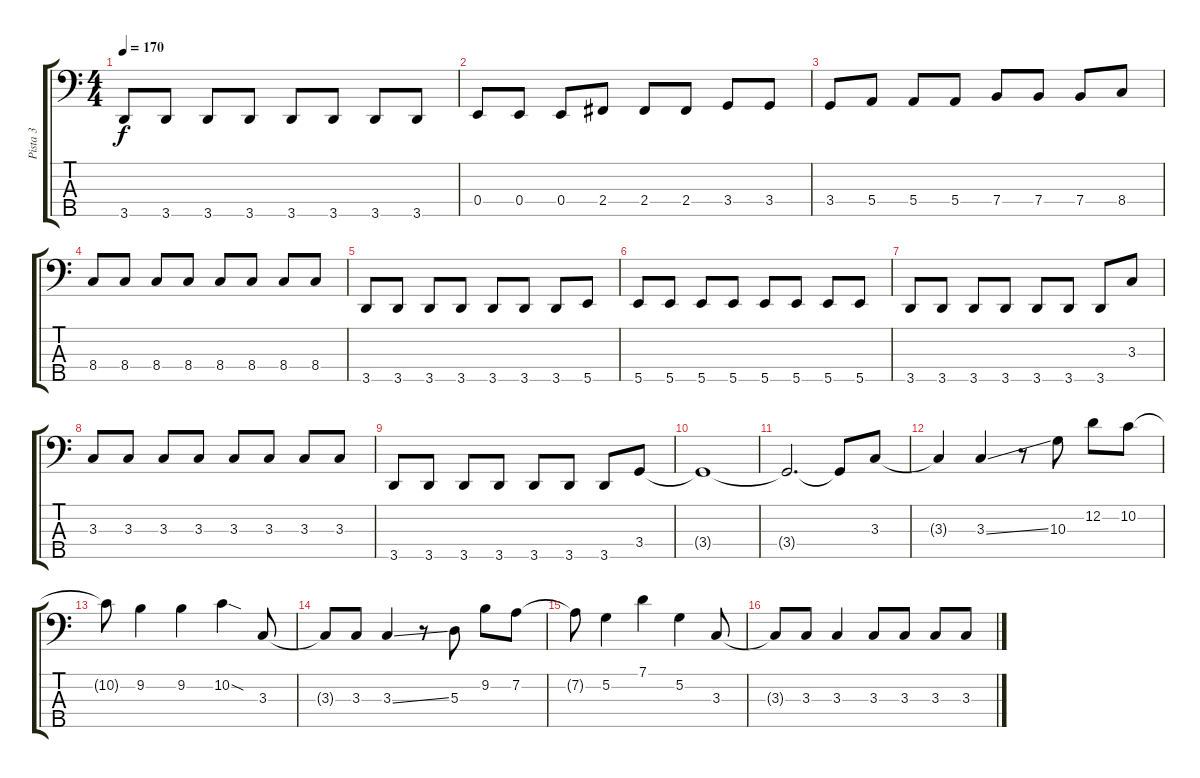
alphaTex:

\track ("Pista 3" "Pista 3") {instrument electricbassfinger}
\staff {score tabs}
\tuning (G2 D2 A1 E1 B0) {hide}
\ts (4 4)
\tempo 170
\clef f4
\ks c
3.5.8{dy f} 3.5.8 3.5.8 3.5.8 3.5.8 3.5.8 3.5.8 3.5.8 |
0.4.8 0.4.8 0.4.8 2.4.8 2.4.8 2.4.8 3.4.8 3.4.8 |
3.4.8 5.4.8 5.4.8 5.4.8 7.4.8 7.4.8 7.4.8 8.4.8 |
8.4.8 8.4.8 8.4.8 8.4.8 8.4.8 8.4.8 8.4.8 8.4.8 |
3.5.8 3.5.8 3.5.8 3.5.8 3.5.8 3.5.8 3.5.8 5.5.8 |
5.5.8 5.5.8 5.5.8 5.5.8 5.5.8 5.5.8 5.5.8 5.5.8 |
3.5.8 3.5.8 3.5.8 3.5.8 3.5.8 3.5.8 3.5.8 3.3.8 |
3.3.8 3.3.8 3.3.8 3.3.8 3.3.8 3.3.8 3.3.8 3.3.8 |
3.5.8 3.5.8 3.5.8 3.5.8 3.5.8 3.5.8 3.5.8 3.4.8 |
3.4{t}.1 |
3.4{t}.2{d} 3.4{t}.8 3.3.8 |
3.3{t}.4 3.3{ss}.4 r.8 10.3.8 12.2.8 10.2.8 |
10.2{t}.8 9.2.4 9.2.4 10.2{sod}.4 3.3.8 |
3.3{t}.8 3.3.8 3.3{ss}.4 r.8 5.3.8 9.2.8 7.2.8 |
7.2{t}.8 5.2.4 7.1.4 5.2.4 3.3.8 |
3.3{t}.8 3.3.8 3.3.4 3.3.8 3.3.8 3.3.8 3.3.8
